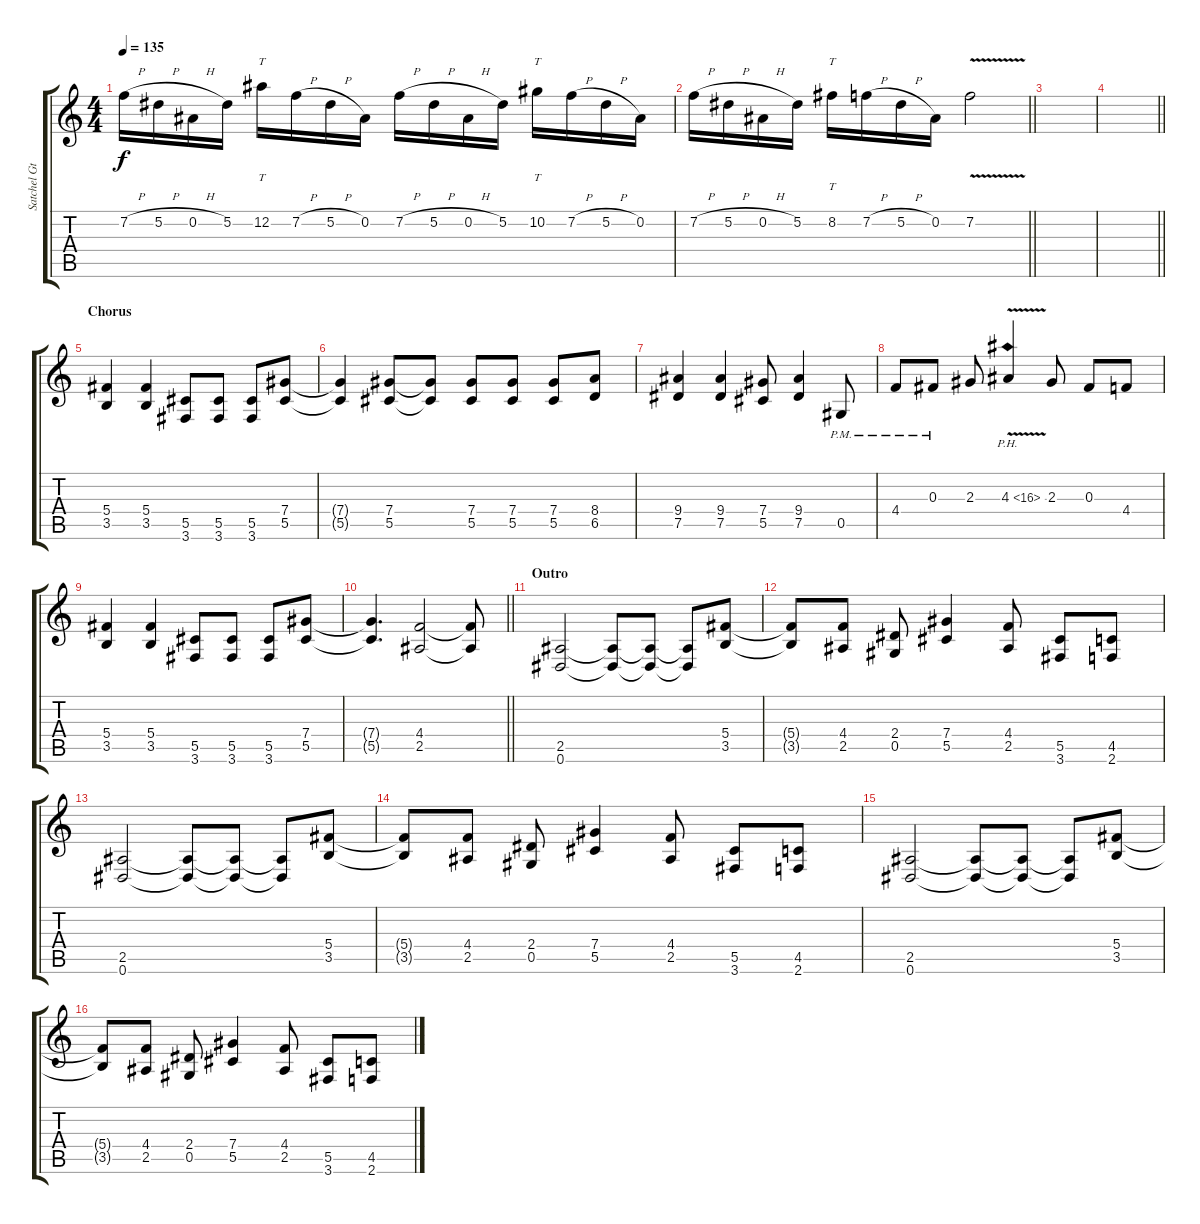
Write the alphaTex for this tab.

\track ("Satchel Gt. Lead 2" "Satchel Gt") {instrument distortionguitar}
\staff {score tabs}
\tuning (Eb4 Bb3 Gb3 Db3 Ab2 Eb2) {hide}
\ts (4 4)
\tempo 135
\clef g2
\ks c
7.2{h}.16{dy f} 5.2{h}.16 0.2{h}.16 5.2.16 12.2.16{tt} 7.2{h}.16 5.2{h}.16 0.2.16 7.2{h}.16 5.2{h}.16 0.2{h}.16 5.2.16 10.2.16{tt} 7.2{h}.16 5.2{h}.16 0.2.16 |
\barLineRight lightlight
7.2{h}.16 5.2{h}.16 0.2{h}.16 5.2.16 8.2.16{tt} 7.2{h}.16 5.2{h}.16 0.2.16 7.2{v}.2 |
|
\barLineRight lightlight
|
\section ("" "Chorus")
(5.4 3.5).4 (5.4 3.5).4 (5.5 3.6).8 (5.5 3.6).8 (5.5 3.6).8 (7.4 5.5).8 |
(7.4{t} 5.5{t}).4 (7.4 5.5).8 (7.4{t} 5.5{t}).8 (7.4 5.5).8 (7.4 5.5).8 (7.4 5.5).8 (8.4 6.5).8 |
(9.4 7.5).4 (9.4 7.5).4 (7.4 5.5).8 (9.4 7.5).4 0.5{pm}.8 |
4.4{pm}.8 0.3{pm}.8 2.3.8 4.3{ph 12 v}.4 2.3.8 0.3.8 4.4.8 |
(5.4 3.5).4 (5.4 3.5).4 (5.5 3.6).8 (5.5 3.6).8 (5.5 3.6).8 (7.4 5.5).8 |
\barLineRight lightlight
(7.4{t} 5.5{t}).4{d} (4.4 2.5).2 (4.4{t} 2.5{t}).8 |
\section ("" "Outro")
(2.5 0.6).2 (2.5{t} 0.6{t}).8 (2.5{t} 0.6{t}).8 (2.5{t} 0.6{t}).8 (5.4 3.5).8 |
(5.4{t} 3.5{t}).8 (4.4 2.5).8 (2.4 0.5).8 (7.4 5.5).4 (4.4 2.5).8 (5.5 3.6).8 (4.5 2.6).8 |
(2.5 0.6).2 (2.5{t} 0.6{t}).8 (2.5{t} 0.6{t}).8 (2.5{t} 0.6{t}).8 (5.4 3.5).8 |
(5.4{t} 3.5{t}).8 (4.4 2.5).8 (2.4 0.5).8 (7.4 5.5).4 (4.4 2.5).8 (5.5 3.6).8 (4.5 2.6).8 |
(2.5 0.6).2 (2.5{t} 0.6{t}).8 (2.5{t} 0.6{t}).8 (2.5{t} 0.6{t}).8 (5.4 3.5).8 |
(5.4{t} 3.5{t}).8 (4.4 2.5).8 (2.4 0.5).8 (7.4 5.5).4 (4.4 2.5).8 (5.5 3.6).8 (4.5 2.6).8
